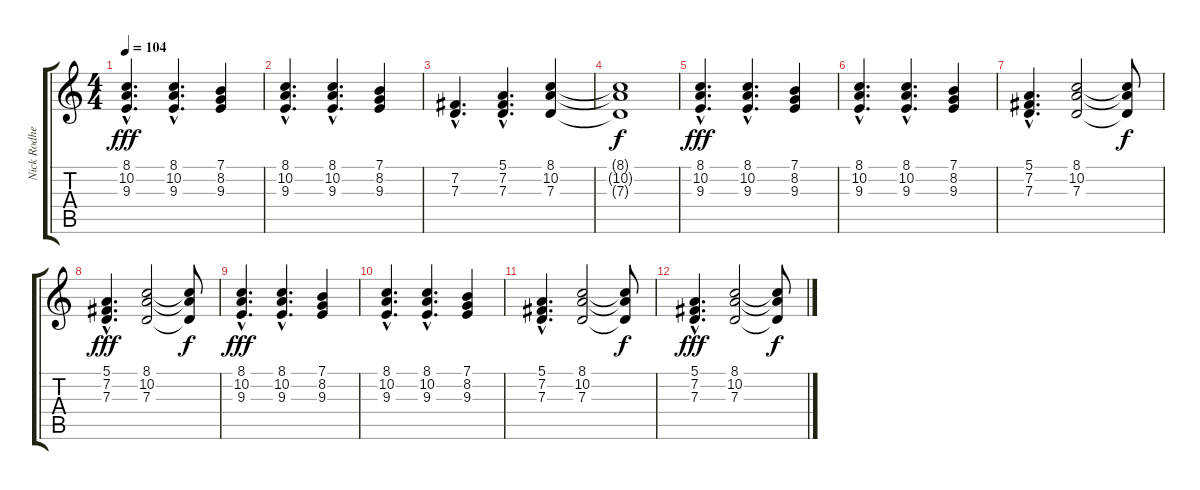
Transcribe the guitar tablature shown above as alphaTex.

\track ("Nick Rodhes 3" "Nick Rodhe") {instrument pad7halo}
\staff {score tabs}
\tuning (E4 B3 G3 D3 A2 E2) {hide}
\ts (4 4)
\tempo 104
\clef g2
\ks c
(8.1{hac} 10.2{hac} 9.3{hac}).4{d dy fff} (8.1{hac} 10.2{hac} 9.3{hac}).4{d} (7.1 8.2 9.3).4 |
(8.1{hac} 10.2{hac} 9.3{hac}).4{d} (8.1{hac} 10.2{hac} 9.3{hac}).4{d} (7.1 8.2 9.3).4 |
(7.2{hac} 7.3{hac}).4{d} (5.1{hac} 7.2{hac} 7.3{hac}).4{d} (8.1 10.2 7.3).4 |
(8.1{t} 10.2{t} 7.3{t}).1{dy f} |
(8.1{hac} 10.2{hac} 9.3{hac}).4{d dy fff} (8.1{hac} 10.2{hac} 9.3{hac}).4{d} (7.1 8.2 9.3).4 |
(8.1{hac} 10.2{hac} 9.3{hac}).4{d} (8.1{hac} 10.2{hac} 9.3{hac}).4{d} (7.1 8.2 9.3).4 |
(5.1{hac} 7.2{hac} 7.3{hac}).4{d} (8.1 10.2 7.3).2 (8.1{t} 10.2{t} 7.3{t}).8{dy f} |
(5.1{hac} 7.2{hac} 7.3{hac}).4{d dy fff} (8.1 10.2 7.3).2 (8.1{t} 10.2{t} 7.3{t}).8{dy f} |
(8.1{hac} 10.2{hac} 9.3{hac}).4{d dy fff} (8.1{hac} 10.2{hac} 9.3{hac}).4{d} (7.1 8.2 9.3).4 |
(8.1{hac} 10.2{hac} 9.3{hac}).4{d} (8.1{hac} 10.2{hac} 9.3{hac}).4{d} (7.1 8.2 9.3).4 |
(5.1{hac} 7.2{hac} 7.3{hac}).4{d} (8.1 10.2 7.3).2 (8.1{t} 10.2{t} 7.3{t}).8{dy f} |
(5.1{hac} 7.2{hac} 7.3{hac}).4{d dy fff} (8.1 10.2 7.3).2 (8.1{t} 10.2{t} 7.3{t}).8{dy f}
